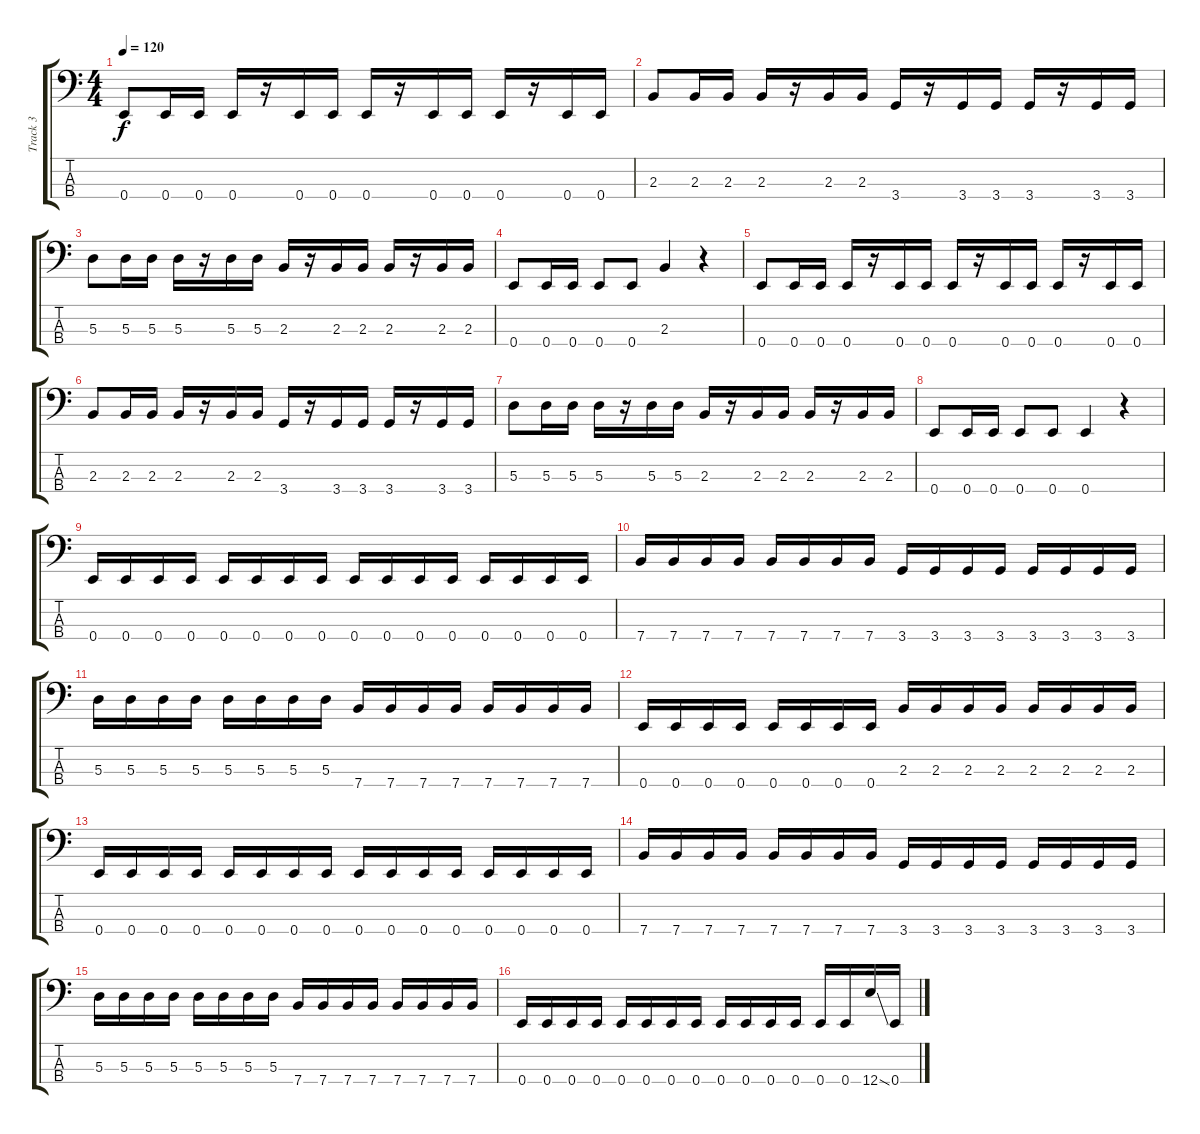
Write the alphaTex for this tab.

\track ("Track 3" "Track 3") {instrument electricbasspick}
\staff {score tabs}
\tuning (G2 D2 A1 E1) {hide}
\ts (4 4)
\tempo 120
\clef f4
\ks c
0.4.8{dy f} 0.4.16 0.4.16 0.4.16 r.16 0.4.16 0.4.16 0.4.16 r.16 0.4.16 0.4.16 0.4.16 r.16 0.4.16 0.4.16 |
2.3.8 2.3.16 2.3.16 2.3.16 r.16 2.3.16 2.3.16 3.4.16 r.16 3.4.16 3.4.16 3.4.16 r.16 3.4.16 3.4.16 |
5.3.8 5.3.16 5.3.16 5.3.16 r.16 5.3.16 5.3.16 2.3.16 r.16 2.3.16 2.3.16 2.3.16 r.16 2.3.16 2.3.16 |
0.4.8 0.4.16 0.4.16 0.4.8 0.4.8 2.3.4 r.4 |
0.4.8 0.4.16 0.4.16 0.4.16 r.16 0.4.16 0.4.16 0.4.16 r.16 0.4.16 0.4.16 0.4.16 r.16 0.4.16 0.4.16 |
2.3.8 2.3.16 2.3.16 2.3.16 r.16 2.3.16 2.3.16 3.4.16 r.16 3.4.16 3.4.16 3.4.16 r.16 3.4.16 3.4.16 |
5.3.8 5.3.16 5.3.16 5.3.16 r.16 5.3.16 5.3.16 2.3.16 r.16 2.3.16 2.3.16 2.3.16 r.16 2.3.16 2.3.16 |
0.4.8 0.4.16 0.4.16 0.4.8 0.4.8 0.4.4 r.4 |
0.4.16 0.4.16 0.4.16 0.4.16 0.4.16 0.4.16 0.4.16 0.4.16 0.4.16 0.4.16 0.4.16 0.4.16 0.4.16 0.4.16 0.4.16 0.4.16 |
7.4.16 7.4.16 7.4.16 7.4.16 7.4.16 7.4.16 7.4.16 7.4.16 3.4.16 3.4.16 3.4.16 3.4.16 3.4.16 3.4.16 3.4.16 3.4.16 |
5.3.16 5.3.16 5.3.16 5.3.16 5.3.16 5.3.16 5.3.16 5.3.16 7.4.16 7.4.16 7.4.16 7.4.16 7.4.16 7.4.16 7.4.16 7.4.16 |
0.4.16 0.4.16 0.4.16 0.4.16 0.4.16 0.4.16 0.4.16 0.4.16 2.3.16 2.3.16 2.3.16 2.3.16 2.3.16 2.3.16 2.3.16 2.3.16 |
0.4.16 0.4.16 0.4.16 0.4.16 0.4.16 0.4.16 0.4.16 0.4.16 0.4.16 0.4.16 0.4.16 0.4.16 0.4.16 0.4.16 0.4.16 0.4.16 |
7.4.16 7.4.16 7.4.16 7.4.16 7.4.16 7.4.16 7.4.16 7.4.16 3.4.16 3.4.16 3.4.16 3.4.16 3.4.16 3.4.16 3.4.16 3.4.16 |
5.3.16 5.3.16 5.3.16 5.3.16 5.3.16 5.3.16 5.3.16 5.3.16 7.4.16 7.4.16 7.4.16 7.4.16 7.4.16 7.4.16 7.4.16 7.4.16 |
0.4.16 0.4.16 0.4.16 0.4.16 0.4.16 0.4.16 0.4.16 0.4.16 0.4.16 0.4.16 0.4.16 0.4.16 0.4.16 0.4.16 12.4{ss}.16 0.4.16
